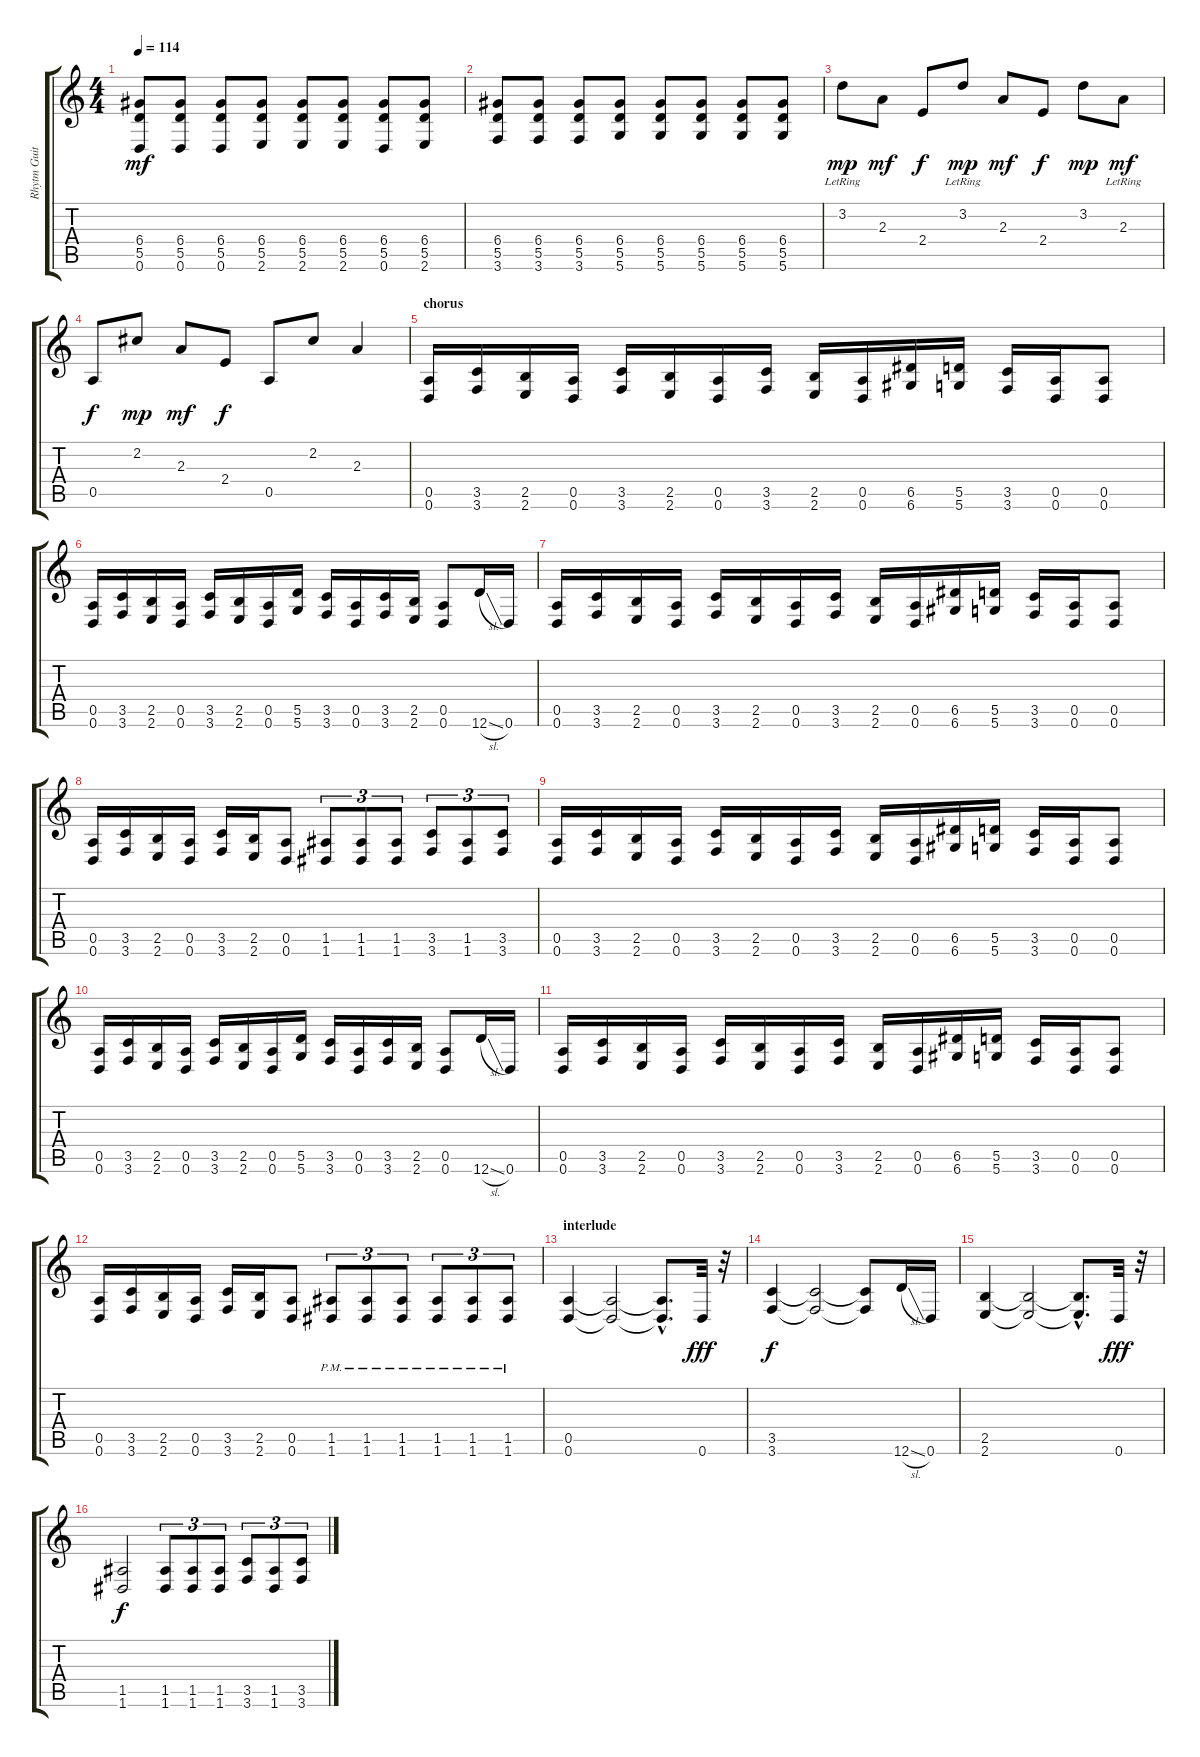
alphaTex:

\track ("Rhytm Guitar" "Rhytm Guit") {instrument acousticguitarnylon}
\staff {score tabs}
\tuning (E4 B3 G3 D3 A2 D2) {hide}
\ts (4 4)
\tempo 114
\clef g2
\ks c
(6.4 5.5 0.6).8{dy mf} (6.4 5.5 0.6).8 (6.4 5.5 0.6).8 (6.4 5.5 2.6).8 (6.4 5.5 2.6).8 (6.4 5.5 2.6).8 (6.4 5.5 0.6).8 (6.4 5.5 2.6).8 |
(6.4 5.5 3.6).8 (6.4 5.5 3.6).8 (6.4 5.5 3.6).8 (6.4 5.5 5.6).8 (6.4 5.5 5.6).8 (6.4 5.5 5.6).8 (6.4 5.5 5.6).8 (6.4 5.5 5.6).8 |
3.2{lr}.8{dy mp volume 16 instrument distortionguitar} 2.3.8{dy mf} 2.4.8{dy f} 3.2{lr}.8{dy mp} 2.3.8{dy mf} 2.4.8{dy f} 3.2.8{dy mp} 2.3{lr}.8{dy mf} |
0.5.8{dy f} 2.2.8{dy mp} 2.3.8{dy mf} 2.4.8{dy f} 0.5.8 2.2.8 2.3.4 |
\section ("" "chorus")
(0.5 0.6).16{volume 10} (3.5 3.6).16 (2.5 2.6).16 (0.5 0.6).16 (3.5 3.6).16 (2.5 2.6).16 (0.5 0.6).16 (3.5 3.6).16 (2.5 2.6).16 (0.5 0.6).16 (6.5 6.6).16 (5.5 5.6).16 (3.5 3.6).16 (0.5 0.6).16 (0.5 0.6).8 |
(0.5 0.6).16 (3.5 3.6).16 (2.5 2.6).16 (0.5 0.6).16 (3.5 3.6).16 (2.5 2.6).16 (0.5 0.6).16 (5.5 5.6).16 (3.5 3.6).16 (0.5 0.6).16 (3.5 3.6).16 (2.5 2.6).16 (0.5 0.6).8 12.6{sl}.16 0.6.16 |
(0.5 0.6).16 (3.5 3.6).16 (2.5 2.6).16 (0.5 0.6).16 (3.5 3.6).16 (2.5 2.6).16 (0.5 0.6).16 (3.5 3.6).16 (2.5 2.6).16 (0.5 0.6).16 (6.5 6.6).16 (5.5 5.6).16 (3.5 3.6).16 (0.5 0.6).16 (0.5 0.6).8 |
(0.5 0.6).16 (3.5 3.6).16 (2.5 2.6).16 (0.5 0.6).16 (3.5 3.6).16 (2.5 2.6).16 (0.5 0.6).8 (1.5 1.6).8{tu (3 2)} (1.5 1.6).8{tu (3 2)} (1.5 1.6).8{tu (3 2)} (3.5 3.6).8{tu (3 2)} (1.5 1.6).8{tu (3 2)} (3.5 3.6).8{tu (3 2)} |
(0.5 0.6).16 (3.5 3.6).16 (2.5 2.6).16 (0.5 0.6).16 (3.5 3.6).16 (2.5 2.6).16 (0.5 0.6).16 (3.5 3.6).16 (2.5 2.6).16 (0.5 0.6).16 (6.5 6.6).16 (5.5 5.6).16 (3.5 3.6).16 (0.5 0.6).16 (0.5 0.6).8 |
(0.5 0.6).16 (3.5 3.6).16 (2.5 2.6).16 (0.5 0.6).16 (3.5 3.6).16 (2.5 2.6).16 (0.5 0.6).16 (5.5 5.6).16 (3.5 3.6).16 (0.5 0.6).16 (3.5 3.6).16 (2.5 2.6).16 (0.5 0.6).8 12.6{sl}.16 0.6.16 |
(0.5 0.6).16 (3.5 3.6).16 (2.5 2.6).16 (0.5 0.6).16 (3.5 3.6).16 (2.5 2.6).16 (0.5 0.6).16 (3.5 3.6).16 (2.5 2.6).16 (0.5 0.6).16 (6.5 6.6).16 (5.5 5.6).16 (3.5 3.6).16 (0.5 0.6).16 (0.5 0.6).8 |
(0.5 0.6).16 (3.5 3.6).16 (2.5 2.6).16 (0.5 0.6).16 (3.5 3.6).16 (2.5 2.6).16 (0.5 0.6).8 (1.5{pm} 1.6).8{tu (3 2)} (1.5{pm} 1.6).8{tu (3 2)} (1.5{pm} 1.6).8{tu (3 2)} (1.5{pm} 1.6).8{tu (3 2)} (1.5{pm} 1.6).8{tu (3 2)} (1.5{pm} 1.6{pm}).8{tu (3 2)} |
\section ("" "interlude")
(0.5 0.6).4{volume 12 instrument overdrivenguitar} (0.5{t} 0.6{t}).2 (0.5{hac t} 0.6{hac t}).8{d} 0.6.32{dy fff} r.32 |
(3.5 3.6).4{dy f} (3.5{t} 3.6{t}).2 (3.5{t} 3.6{t}).8 12.6{sl}.16 0.6.16 |
(2.5 2.6).4 (2.5{t} 2.6{t}).2 (2.5{hac t} 2.6{hac t}).8{d} 0.6.32{dy fff} r.32 |
(1.5 1.6).2{dy f} (1.5 1.6).8{tu (3 2)} (1.5 1.6).8{tu (3 2)} (1.5 1.6).8{tu (3 2)} (3.5 3.6).8{tu (3 2)} (1.5 1.6).8{tu (3 2)} (3.5 3.6).8{tu (3 2)}
